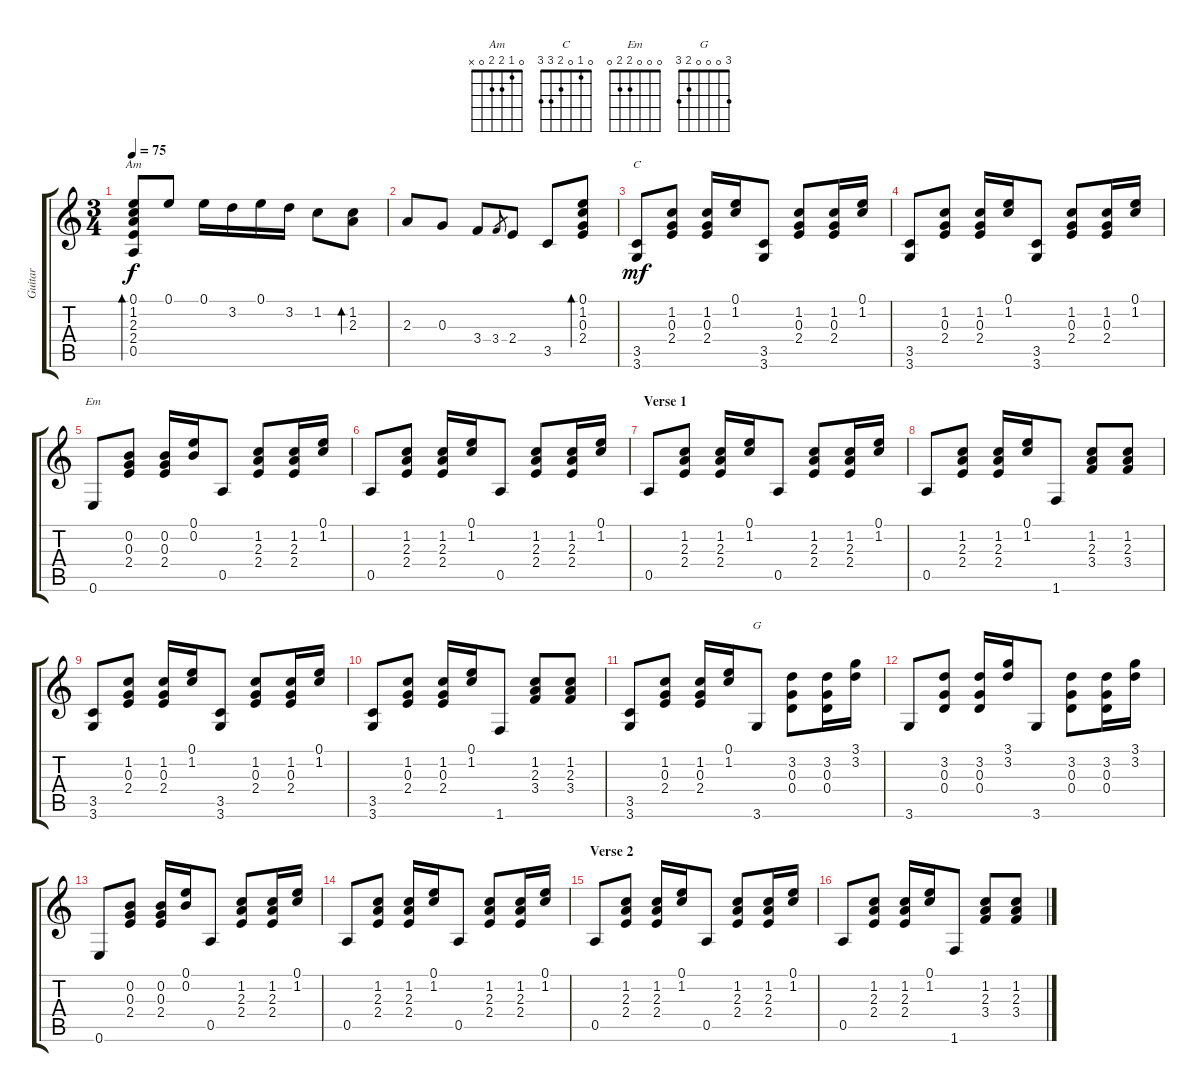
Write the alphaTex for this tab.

\track ("Guitar" "Guitar") {instrument acousticguitarsteel}
\staff {score tabs}
\tuning (E4 B3 G3 D3 A2 E2) {hide}
\chord ("Am" 0 1 2 2 0 x)
\chord ("C" 0 1 0 2 3 3)
\chord ("Em" 0 0 0 2 2 0)
\chord ("G" 3 0 0 0 2 3)
\ts (3 4)
\tempo 75
\clef g2
\ks c
(0.1 1.2 2.3 2.4 0.5).8{bd 60 ch "Am" dy f instrument acousticguitarsteel} 0.1.8 0.1.16 3.2.16 0.1.16 3.2.16 1.2.8 (1.2 2.3).8{bd 120} |
2.3.8 0.3.8 3.4.8 3.4.8{gr} 2.4.8 3.5.8 (0.1 1.2 0.3 2.4).8{bd 120} |
(3.5 3.6).8{ch "C" dy mf} (1.2 0.3 2.4).8 (1.2 0.3 2.4).16 (0.1 1.2).16 (3.5 3.6).8 (1.2 0.3 2.4).8 (1.2 0.3 2.4).16 (0.1 1.2).16 |
(3.5 3.6).8 (1.2 0.3 2.4).8 (1.2 0.3 2.4).16 (0.1 1.2).16 (3.5 3.6).8 (1.2 0.3 2.4).8 (1.2 0.3 2.4).16 (0.1 1.2).16 |
0.6.8{ch "Em"} (0.2 0.3 2.4).8 (0.2 0.3 2.4).16 (0.1 0.2).16 0.5.8 (1.2 2.3 2.4).8 (1.2 2.3 2.4).16 (0.1 1.2).16 |
0.5.8 (1.2 2.3 2.4).8 (1.2 2.3 2.4).16 (0.1 1.2).16 0.5.8 (1.2 2.3 2.4).8 (1.2 2.3 2.4).16 (0.1 1.2).16 |
\section ("" "Verse 1")
0.5.8 (1.2 2.3 2.4).8 (1.2 2.3 2.4).16 (0.1 1.2).16 0.5.8 (1.2 2.3 2.4).8 (1.2 2.3 2.4).16 (0.1 1.2).16 |
0.5.8 (1.2 2.3 2.4).8 (1.2 2.3 2.4).16 (0.1 1.2).16 1.6.8 (1.2 2.3 3.4).8 (1.2 2.3 3.4).8 |
(3.5 3.6).8 (1.2 0.3 2.4).8 (1.2 0.3 2.4).16 (0.1 1.2).16 (3.5 3.6).8 (1.2 0.3 2.4).8 (1.2 0.3 2.4).16 (0.1 1.2).16 |
(3.5 3.6).8 (1.2 0.3 2.4).8 (1.2 0.3 2.4).16 (0.1 1.2).16 1.6.8 (1.2 2.3 3.4).8 (1.2 2.3 3.4).8 |
(3.5 3.6).8 (1.2 0.3 2.4).8 (1.2 0.3 2.4).16 (0.1 1.2).16 3.6.8{ch "G"} (3.2 0.3 0.4).8 (3.2 0.3 0.4).16 (3.1 3.2).16 |
3.6.8 (3.2 0.3 0.4).8 (3.2 0.3 0.4).16 (3.1 3.2).16 3.6.8 (3.2 0.3 0.4).8 (3.2 0.3 0.4).16 (3.1 3.2).16 |
0.6.8 (0.2 0.3 2.4).8 (0.2 0.3 2.4).16 (0.1 0.2).16 0.5.8 (1.2 2.3 2.4).8 (1.2 2.3 2.4).16 (0.1 1.2).16 |
0.5.8 (1.2 2.3 2.4).8 (1.2 2.3 2.4).16 (0.1 1.2).16 0.5.8 (1.2 2.3 2.4).8 (1.2 2.3 2.4).16 (0.1 1.2).16 |
\section ("" "Verse 2")
0.5.8 (1.2 2.3 2.4).8 (1.2 2.3 2.4).16 (0.1 1.2).16 0.5.8 (1.2 2.3 2.4).8 (1.2 2.3 2.4).16 (0.1 1.2).16 |
0.5.8 (1.2 2.3 2.4).8 (1.2 2.3 2.4).16 (0.1 1.2).16 1.6.8 (1.2 2.3 3.4).8 (1.2 2.3 3.4).8
